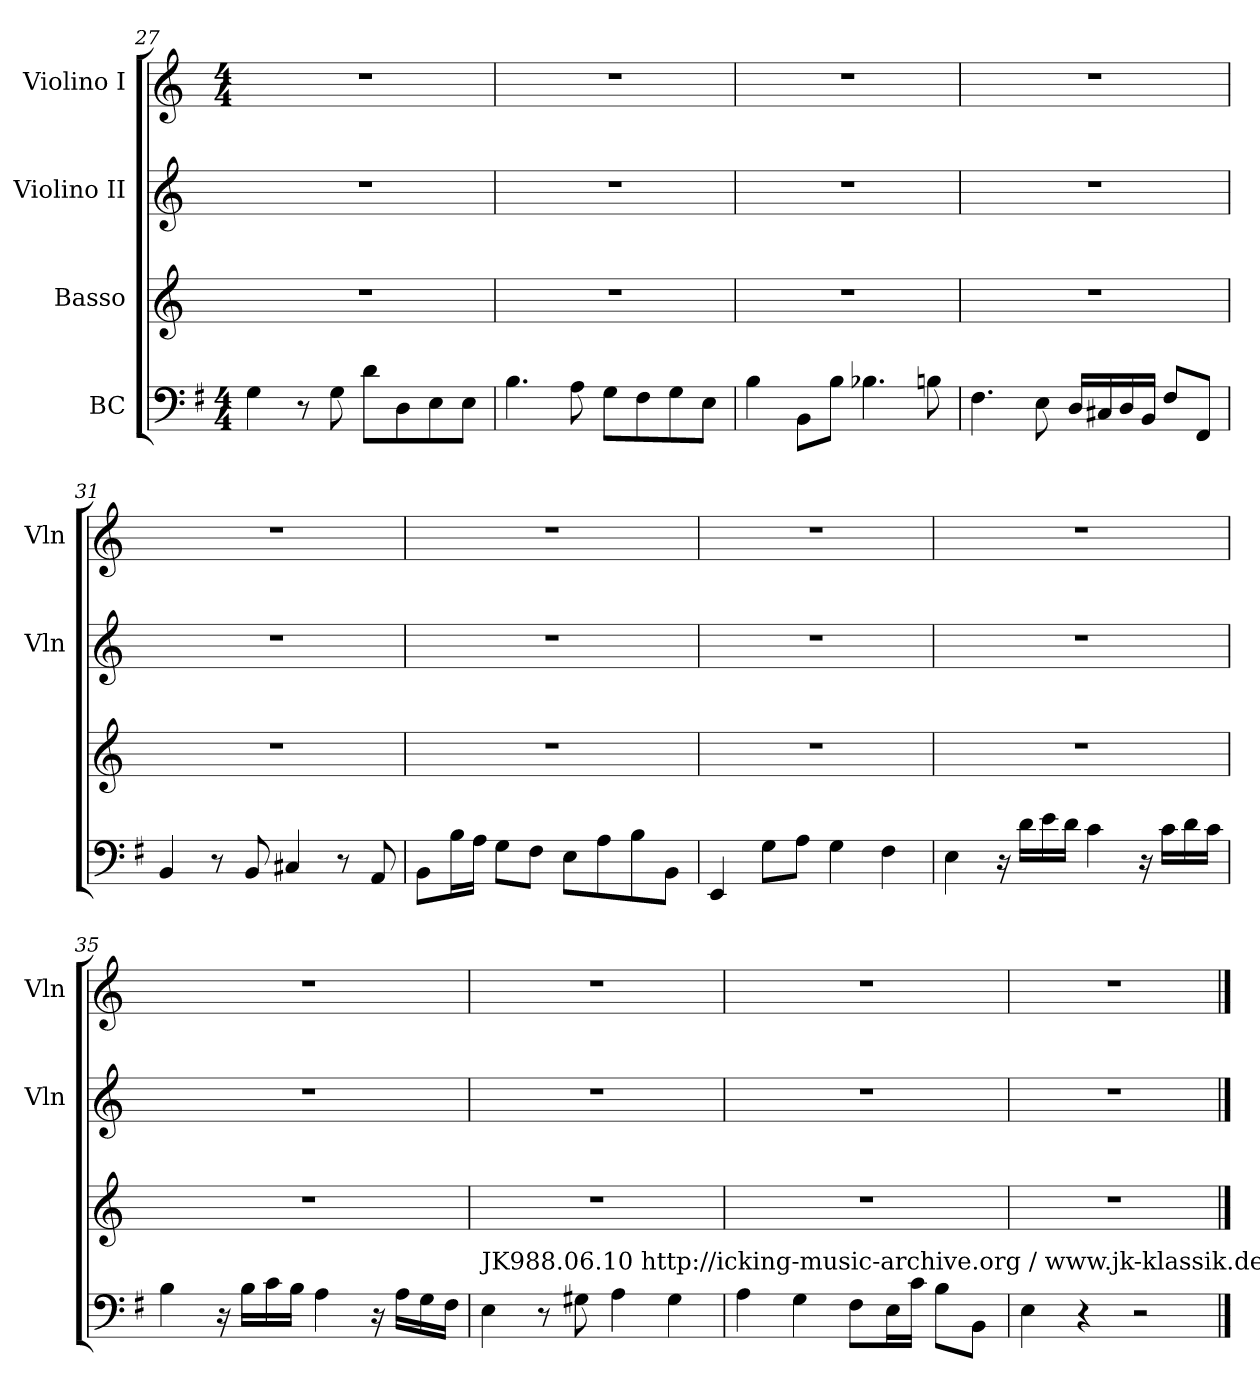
**kern	**kern	**kern	**kern
*part4	*part3	*part2	*part1
*staff4	*staff3	*staff2	*staff1
*I"BC	*I"Basso	*I"Violino II	*I"Violino I
*	*	*I'Vln	*I'Vln
*clefF4	*clefG2	*clefG2	*clefG2
*k[f#]	*k[]	*k[]	*k[]
*M4/4	*	*	*M4/4
=27	=27	=27	=27
4G\	1r	1r	1r
8r	.	.	.
8G\	.	.	.
8d\L	.	.	.
8D\	.	.	.
8E\	.	.	.
8E\J	.	.	.
=28	=28	=28	=28
4.B\	1r	1r	1r
8A\	.	.	.
8G\L	.	.	.
8F#\	.	.	.
8G\	.	.	.
8E\J	.	.	.
!!LO:LB:g=z
=29	=29	=29	=29
4B\	1r	1r	1r
8BB\L	.	.	.
8B\J	.	.	.
4.B-X\	.	.	.
8Bn\	.	.	.
=30	=30	=30	=30
4.F#\	1r	1r	1r
8E\	.	.	.
16D/LL	.	.	.
16C#X/	.	.	.
16D/	.	.	.
16BB/JJ	.	.	.
8F#/L	.	.	.
8FF#/J	.	.	.
=31	=31	=31	=31
4BB/	1r	1r	1r
8r	.	.	.
8BB/	.	.	.
4C#X/	.	.	.
8r	.	.	.
8AA/	.	.	.
!!LO:LB:g=z
=32	=32	=32	=32
8BB\L	1r	1r	1r
16B\L	.	.	.
16A\JJ	.	.	.
8G\L	.	.	.
8F#\J	.	.	.
8E\L	.	.	.
8A\	.	.	.
8B\	.	.	.
8BB\J	.	.	.
=33	=33	=33	=33
4EE/	1r	1r	1r
8G\L	.	.	.
8A\J	.	.	.
4G\	.	.	.
4F#\	.	.	.
=34	=34	=34	=34
4E\	1r	1r	1r
16r	.	.	.
16d\LL	.	.	.
16e\	.	.	.
16d\JJ	.	.	.
4c\	.	.	.
16r	.	.	.
16c\LL	.	.	.
16d\	.	.	.
16c\JJ	.	.	.
!!LO:LB:g=z
=35	=35	=35	=35
4B\	1r	1r	1r
16r	.	.	.
16B\LL	.	.	.
16c\	.	.	.
16B\JJ	.	.	.
4A\	.	.	.
16r	.	.	.
16A\LL	.	.	.
16G\	.	.	.
16F#\JJ	.	.	.
=36	=36	=36	=36
!LO:TX:a:t=JK988.06.10 http&colon;//icking-music-archive.org / www.jk-klassik.de	!	!	!
4E\	1r	1r	1r
8r	.	.	.
8G#X\	.	.	.
4A\	.	.	.
4G#\	.	.	.
=37	=37	=37	=37
4A\	1r	1r	1r
4G\	.	.	.
8F#\L	.	.	.
16E\L	.	.	.
16c\JJ	.	.	.
8B\L	.	.	.
8BB\J	.	.	.
=38	=38	=38	=38
4E\	1r	1r	1r
4r	.	.	.
2r	.	.	.
==	==	==	==
*-	*-	*-	*-
